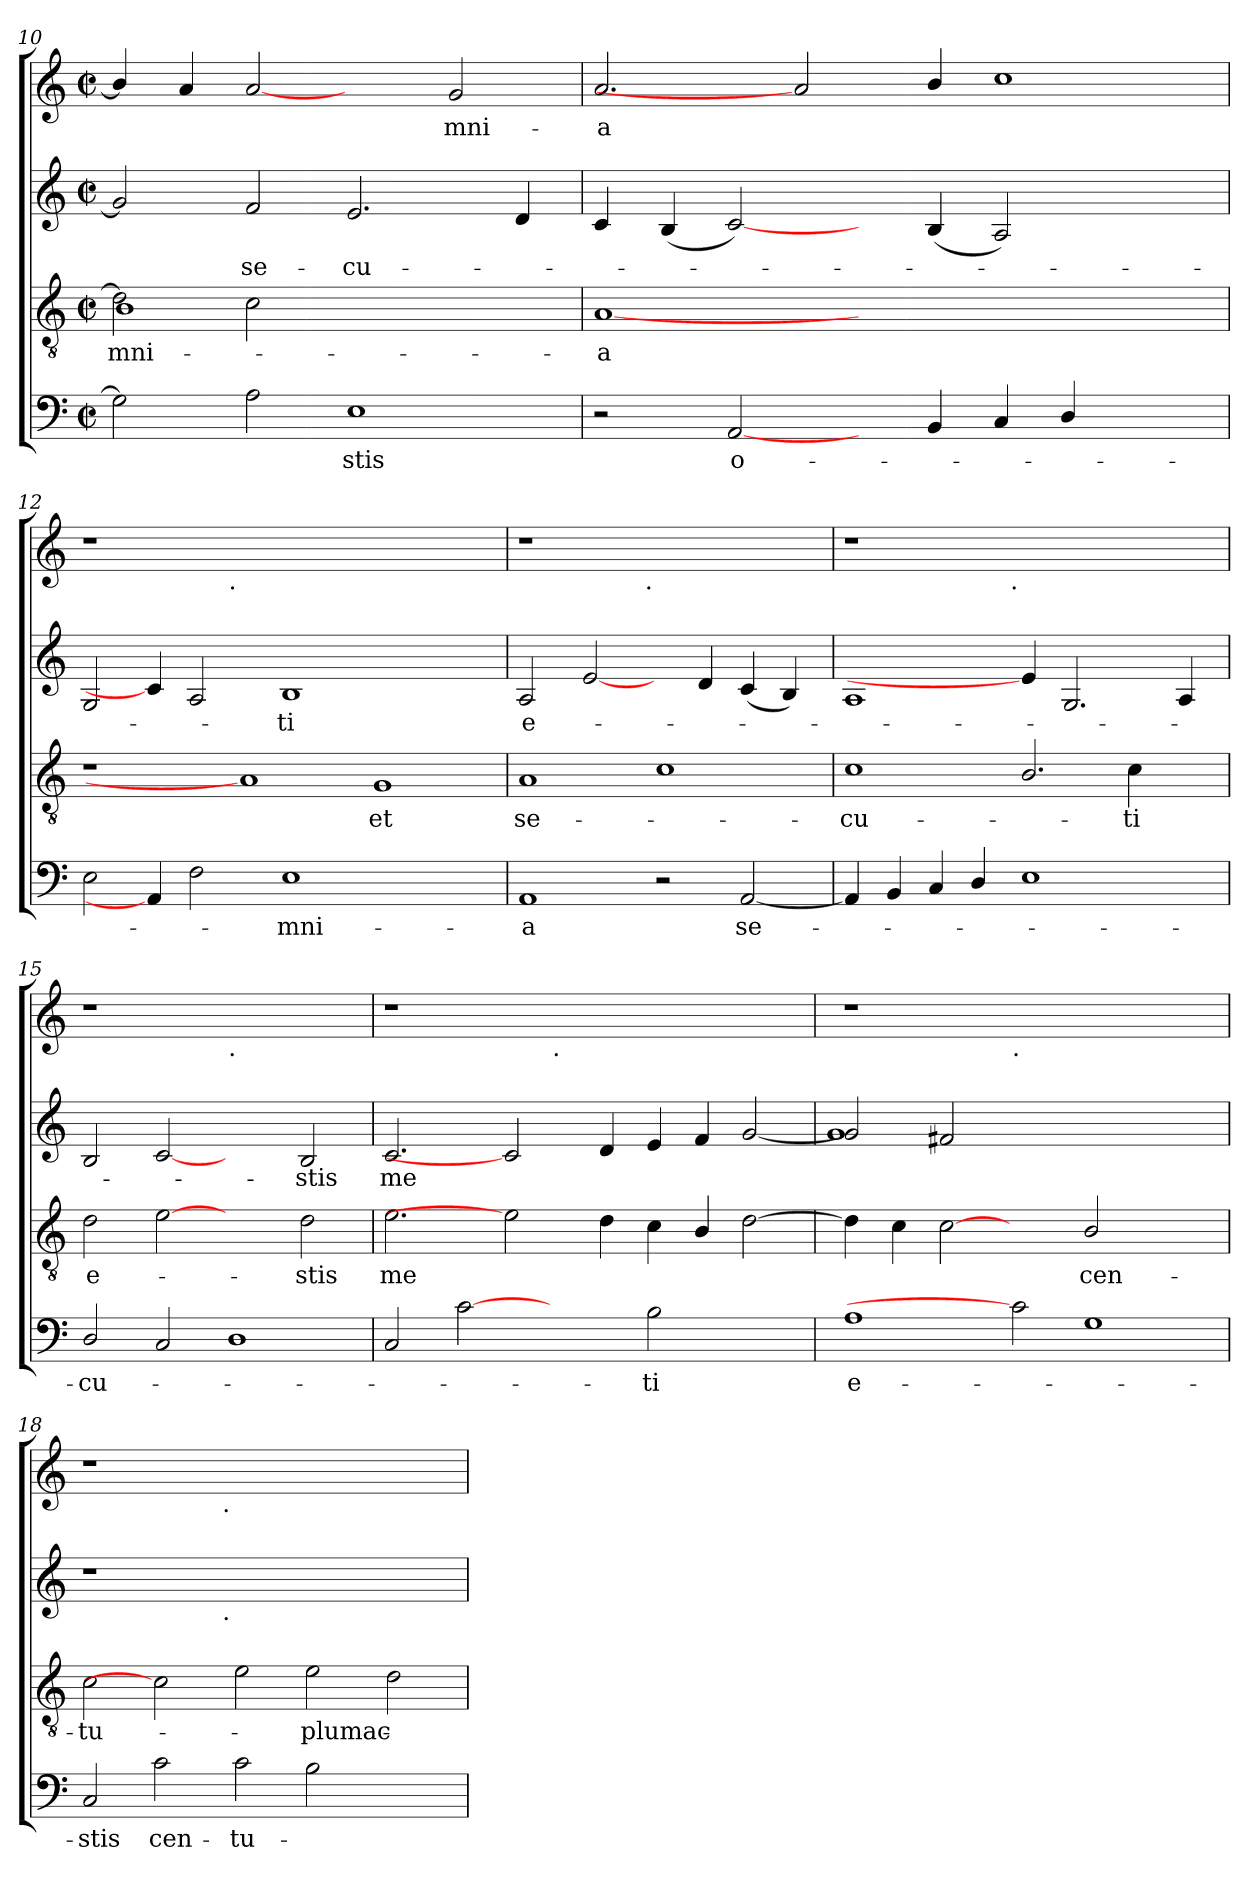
**kern	**text	**kern	**text	**kern	**text	**kern	**text
*part4	*part4	*part3	*part3	*part2	*part2	*part1	*part1
*staff4	*staff4	*staff3	*staff3	*staff2	*staff2	*staff1	*staff1
*clefF4	*	*clefGv2	*	*clefG2	*	*clefG2	*
*k[]	*	*k[]	*	*k[]	*	*k[]	*
*C:	*	*C:	*	*C:	*	*C:	*
*M2/2	*	*M2/2	*	*M2/2	*	*M2/2	*
*met(c|)	*	*met(c|)	*	*met(c|)	*	*met(c|)	*
=10	=10	=10	=10	=10	=10	=10	=10
*	*	*^	*	*	*	*	*
!	!	!	!	!LO:LY:b	!	!	!	!
2G\]	.	2d\]	1B	-mni-	2g/]	.	4b/]	.
.	.	.	.	.	.	.	4a/	.
!	!	!	!	!	!	!LO:LY:b	!	!
2A\	.	2c\	.	.	2f/	se-	[2a	.
!	!LO:LY:b	!	!	!	!	!LO:LY:b	!	!
1E	-stis	1ryy	1ryy	.	2.e/	-cu-	2ryy	.
!	!	!	!	!	!	!	!	!LO:LY:b
.	.	.	.	.	.	.	2g/	-mni-
.	.	.	.	.	4d/	.	.	.
*	*	*v	*v	*	*	*	*	*
=11	=11	=11	=11	=11	=11	=11	=11
!	!	!	!LO:LY:b:rj	!	!	!	!LO:LY:b
2r	.	[1A	-a	4c/	.	2.a/	-a
.	.	.	.	(4B/	.	.	.
!	!LO:LY:b	!	!	!	!	!	!
[2AA/	o-	.	.	[2c/)	.	.	.
.	.	.	.	.	.	2a]	.
4ryy	.	1.ryy	.	4ryy	.	.	.
4BB/	.	.	.	(4B/	.	4b/	.
4C/	.	.	.	2A/)	.	1cc	.
4D/	.	.	.	.	.	.	.
2ryy	.	.	.	2ryy	.	.	.
=12	=12	=12	=12	=12	=12	=12	=12
*	*	*	*	*	*	*^	*
2E\	.	1r	.	2G/	.	1r	2ryy	.
4AA/]	.	.	.	4c/]	.	.	4...ryy	.
2F\	.	.	.	2A/	.	.	.	.
!	!	!	!	!	!	!	!LO:TX:b:t=.	!
.	.	.	.	.	.	.	1ryy	.
.	.	1A]	.	.	.	0ryy	.	.
!	!LO:LY:b	!	!	!	!LO:LY:b	!	!	!
1E	-mni-	.	.	1B	-ti	.	.	.
.	.	.	.	.	.	.	1ryy	.
!	!	!	!LO:LY:b	!	!	!	!	!
.	.	1G	et	.	.	.	.	.
2.ryy	.	.	.	2.ryy	.	.	.	.
.	.	.	.	.	.	.	32ryy	.
=13	=13	=13	=13	=13	=13	=13	=13	=13
!	!LO:LY:b:rj	!	!LO:LY:b	!	!LO:LY:b:rj	!	!	!
1AA	-a	1A	se-	2A/	e-	1r	2ryy	.
.	.	.	.	[2e/	.	.	4...ryy	.
!	!	!	!	!	!	!	!LO:TX:b:t=.	!
.	.	.	.	.	.	.	1ryy	.
2r	.	1c	.	4ryy	.	1ryy	.	.
.	.	.	.	4d/	.	.	.	.
!	!LO:LY:b	!	!	!	!	!	!	!
[<2AA/	se-	.	.	(<4c/	.	.	.	.
.	.	.	.	4B/)	.	.	.	.
.	.	.	.	.	.	.	32ryy	.
=14	=14	=14	=14	=14	=14	=14	=14	=14
!	!	!	!LO:LY:b	!	!	!	!	!
4AA/]	.	1c	-cu-	1A	.	1r	2ryy	.
4BB/	.	.	.	.	.	.	.	.
4C/	.	.	.	.	.	.	4...ryy	.
4D/	.	.	.	.	.	.	.	.
!	!	!	!	!	!	!	!LO:TX:b:t=.	!
.	.	.	.	.	.	.	1ryy	.
1E	.	2.B/	.	4e/]	.	1ryy	.	.
.	.	.	.	2.G/	.	.	.	.
!	!	!	!LO:LY:b	!	!	!	!	!
.	.	4c\	-ti	.	.	.	.	.
.	.	.	.	.	.	.	4ryy	.
4ryy	.	4ryy	.	4A/	.	4ryy	.	.
.	.	.	.	.	.	.	32ryy	.
!!LO:LB:g=z
=15	=15	=15	=15	=15	=15	=15	=15	=15
!	!LO:LY:b	!	!LO:LY:b:rj	!	!	!	!	!
*	*	*	*	*	*	*v	*v	*
2D/	-cu-	2d\	e-	2B/	.	1r	.
2C/	.	[2e	.	[2c	.	.	.
!	!	!	!	!	!	!LO:TX:b:t=.	!
1D	.	2ryy	.	2ryy	.	1ryy	.
!	!	!	!LO:LY:b	!	!LO:LY:b	!	!
.	.	2d\	-stis	2B/	-stis	.	.
=16	=16	=16	=16	=16	=16	=16	=16
!	!	!	!LO:LY:b	!	!LO:LY:b	!	!
2C/	.	2.e\	me	2.c/	me	1r	.
[2c	.	.	.	.	.	.	.
.	.	2e]	.	2c]	.	.	.
!	!	!	!	!	!	!LO:TX:b:t=.	!
2ryy	.	.	.	.	.	1.ryy	.
.	.	4d\	.	4d/	.	.	.
!	!LO:LY:b	!	!	!	!	!	!
2B\	-ti	4c\	.	4e/	.	.	.
.	.	4B/	.	4f/	.	.	.
2ryy	.	[>2d\	.	[<2g/	.	.	.
=17	=17	=17	=17	=17	=17	=17	=17
!	!LO:LY:b:rj	!	!	!	!	!	!
*	*	*	*	*^	*	*	*
1A	e-	4d\]	.	2g/]	1g	.	1r	.
.	.	4c\	.	.	.	.	.	.
.	.	[2c	.	2f#/	.	.	.	.
!	!	!	!	!	!	!	!LO:TX:b:t=.	!
2c]	.	2ryy	.	1.ryy	1.ryy	.	1.ryy	.
!	!	!	!LO:LY:b	!	!	!	!	!
1G	.	2B/	cen-	.	.	.	.	.
.	.	2ryy	.	.	.	.	.	.
=18	=18	=18	=18	=18	=18	=18	=18	=18
!	!LO:LY:b	!	!LO:LY:b	!	!	!	!	!
*	*	*	*	*	*	*	*^	*
2C/	-stis	2c\	-tu-	1r	2ryy	.	1r	2ryy	.
!	!LO:LY:b	!	!	!	!	!	!	!	!
2c\	cen-	2c]	.	.	4...ryy	.	.	4...ryy	.
!	!	!	!	!	!	!	!	!LO:TX:b:t=.	!
!	!	!	!	!	!LO:TX:b:t=.	!	!	!	!
.	.	.	.	.	1ryy	.	.	1ryy	.
!	!LO:LY:b	!	!	!	!	!	!	!	!
2c\	-tu-	2e\	.	1.ryy	.	.	1.ryy	.	.
!	!	!	!LO:LY:b	!	!	!	!	!	!
2B\	.	2e\	-plumac-	.	.	.	.	.	.
.	.	.	.	.	2ryy	.	.	2ryy	.
2ryy	.	2d\	.	.	.	.	.	.	.
.	.	.	.	.	32ryy	.	.	32ryy	.
*	*	*	*	*v	*v	*	*	*	*
*	*	*	*	*	*	*v	*v	*
=	=	=	=	=	=	=	=
*-	*-	*-	*-	*-	*-	*-	*-
